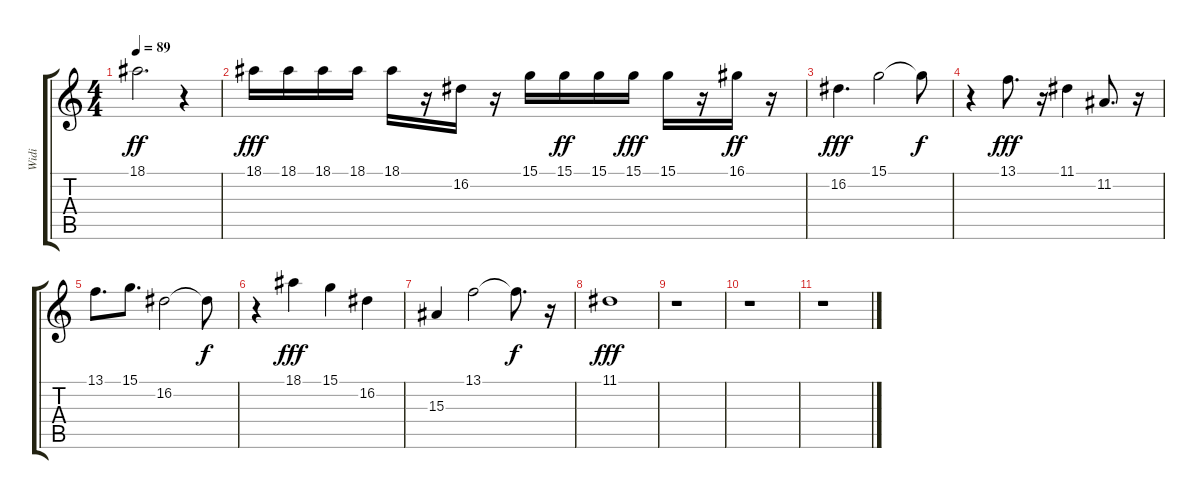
\track ("Widi" "Widi") {instrument pad1newage}
\staff {score tabs}
\tuning (E4 B3 G3 D3 A2 E2) {hide}
\ts (4 4)
\tempo 89
\clef g2
\ks c
18.1.2{d dy ff} r.4 |
18.1.16{dy fff} 18.1.16 18.1.16 18.1.16 18.1.16 r.16 16.2.16 r.16 15.1.16 15.1.16{dy ff} 15.1.16 15.1.16{dy fff} 15.1.16 r.16 16.1.16{dy ff} r.16 |
16.2.4{d dy fff} 15.1.2 15.1{t}.8{dy f} |
r.4 13.1.8{d dy fff} r.16 11.1.4 11.2.8{d} r.16 |
13.1.8{d} 15.1.8{d} 16.2.2 16.2{t}.8{dy f} |
r.4 18.1.4{dy fff} 15.1.4 16.2.4 |
15.3.4 13.1.2 13.1{t}.8{d dy f} r.16 |
11.1.1{dy fff} |
r.1 |
r.1 |
r.1
